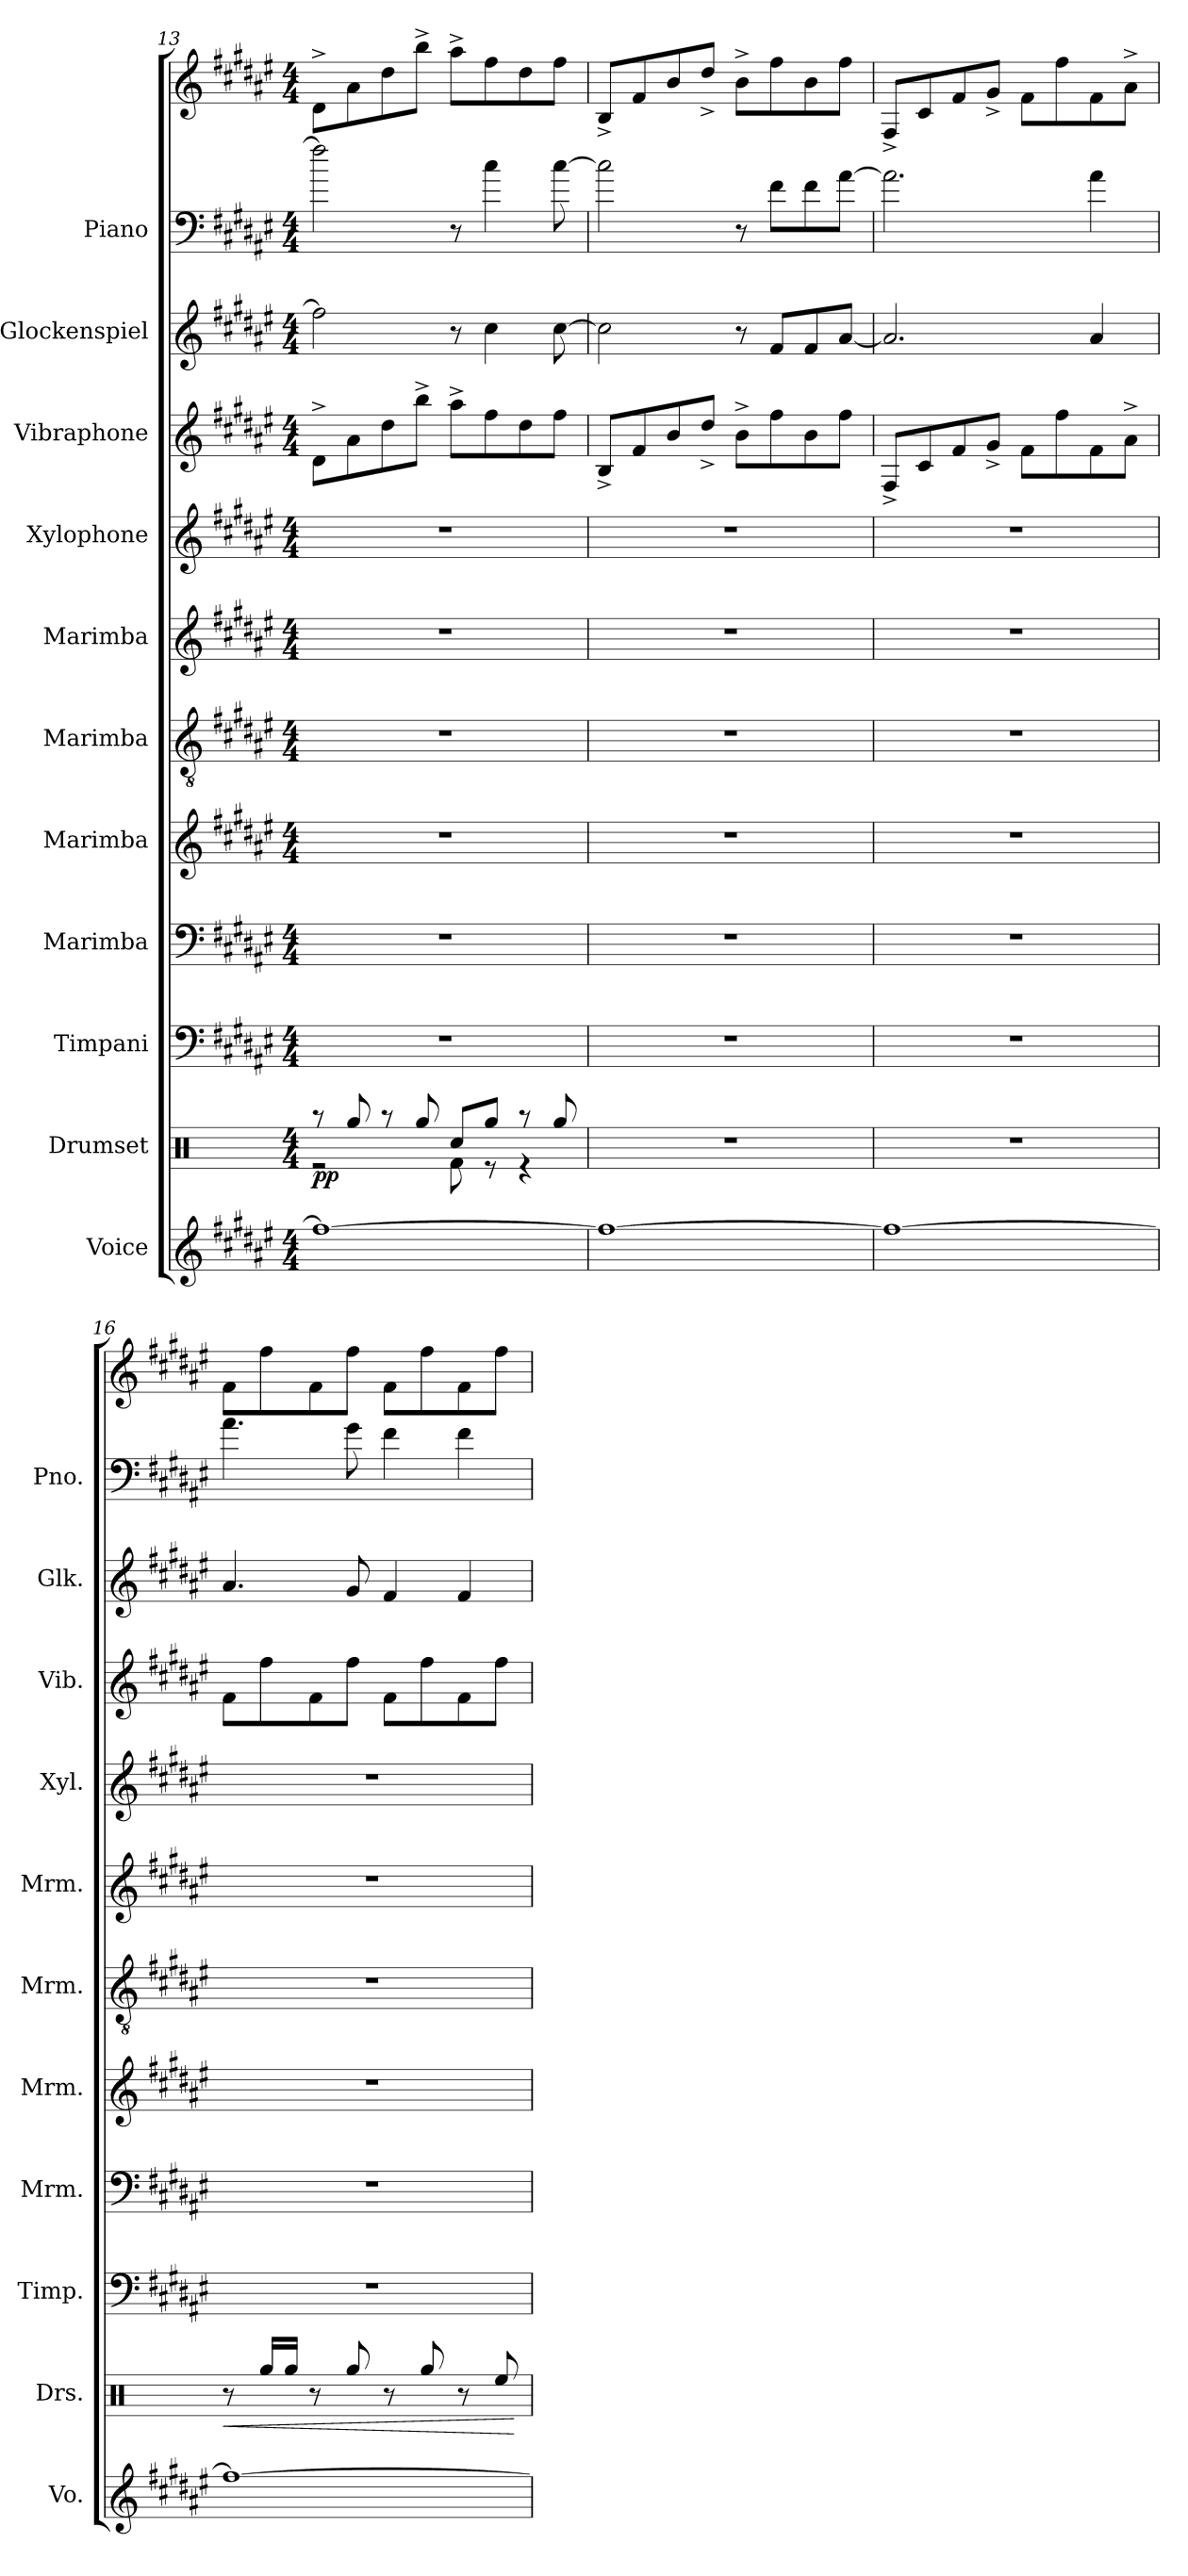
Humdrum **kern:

**kern	**kern	**dynam	**kern	**kern	**kern	**kern	**kern	**kern	**kern	**kern	**kern	**kern
*part11	*part10	*part10	*part9	*part8	*part7	*part6	*part5	*part4	*part3	*part2	*part1	*part1
*staff12	*staff11	*staff11	*staff10	*staff9	*staff8	*staff7	*staff6	*staff5	*staff4	*staff3	*staff2	*staff1
*I"Voice	*I"Drumset	*	*I"Timpani	*I"Marimba	*I"Marimba	*I"Marimba	*I"Marimba	*I"Xylophone	*I"Vibraphone	*I"Glockenspiel	*I"Piano	*
*I'Vo.	*I'Drs.	*	*I'Timp.	*I'Mrm.	*I'Mrm.	*I'Mrm.	*I'Mrm.	*I'Xyl.	*I'Vib.	*I'Glk.	*I'Pno.	*
*clefG2	*clefX	*	*clefF4	*clefF4	*clefG2	*clefGv2	*clefG2	*clefG2	*clefG2	*clefG2	*clefF4	*clefG2
*	*	*	*	*	*	*	*	*ITrd-7c-12	*	*ITrd-14c-24	*	*
*k[f#c#g#d#a#e#]	*k[]	*	*k[f#c#g#d#a#e#]	*k[f#c#g#d#a#e#]	*k[f#c#g#d#a#e#]	*k[f#c#g#d#a#e#]	*k[f#c#g#d#a#e#]	*k[f#c#g#d#a#e#]	*k[f#c#g#d#a#e#]	*k[f#c#g#d#a#e#]	*k[f#c#g#d#a#e#]	*k[f#c#g#d#a#e#]
*M4/4	*M4/4	*	*M4/4	*M4/4	*M4/4	*M4/4	*M4/4	*M4/4	*M4/4	*M4/4	*M4/4	*M4/4
=13	=13	=13	=13	=13	=13	=13	=13	=13	=13	=13	=13	=13
*	*^	*	*	*	*	*	*	*	*	*	*	*
!	!	!	!LO:DY:b	!	!	!	!	!	!	!	!	!	!
1ff#_	8r	2r	pp	1r	1r	1r	1r	1r	1r	8d#^\L	2ffff#\]	2ff#\]	8d#^\L
.	8Rgg/	.	.	.	.	.	.	.	.	8a#\	.	.	8a#\
.	8r	.	.	.	.	.	.	.	.	8dd#\	.	.	8dd#\
.	8Rgg/	.	.	.	.	.	.	.	.	8bb^\J	.	.	8bb^\J
.	8Rcc/L	8Rf\	.	.	.	.	.	.	.	8aa#^\L	8r	8r	8aa#^\L
.	8Rgg/J	8r	.	.	.	.	.	.	.	8ff#\	4cccc#\	4cc#\	8ff#\
.	8r	4r	.	.	.	.	.	.	.	8dd#\	.	.	8dd#\
.	8Rgg/	.	.	.	.	.	.	.	.	8ff#\J	[8cccc#\	[8cc#\	8ff#\J
*	*v	*v	*	*	*	*	*	*	*	*	*	*	*
=14	=14	=14	=14	=14	=14	=14	=14	=14	=14	=14	=14	=14
1ff#_	1r	.	1r	1r	1r	1r	1r	1r	8B^/L	2cccc#\]	2cc#\]	8B^/L
.	.	.	.	.	.	.	.	.	8f#/	.	.	8f#/
.	.	.	.	.	.	.	.	.	8b/	.	.	8b/
.	.	.	.	.	.	.	.	.	8dd#^/J	.	.	8dd#^/J
.	.	.	.	.	.	.	.	.	8b^\L	8r	8r	8b^\L
.	.	.	.	.	.	.	.	.	8ff#\	8fff#/L	8f#\L	8ff#\
.	.	.	.	.	.	.	.	.	8b\	8fff#/	8f#\	8b\
.	.	.	.	.	.	.	.	.	8ff#\J	[8aaa#/J	[8a#\J	8ff#\J
=15	=15	=15	=15	=15	=15	=15	=15	=15	=15	=15	=15	=15
1ff#_	1r	.	1r	1r	1r	1r	1r	1r	8F#^/L	2.aaa#/]	2.a#\]	8F#^/L
.	.	.	.	.	.	.	.	.	8c#/	.	.	8c#/
.	.	.	.	.	.	.	.	.	8f#/	.	.	8f#/
.	.	.	.	.	.	.	.	.	8g#^/J	.	.	8g#^/J
.	.	.	.	.	.	.	.	.	8f#\L	.	.	8f#\L
.	.	.	.	.	.	.	.	.	8ff#\	.	.	8ff#\
.	.	.	.	.	.	.	.	.	8f#\	4aaa#/	4a#\	8f#\
.	.	.	.	.	.	.	.	.	8a#^\J	.	.	8a#^\J
!!LO:PB:g=z
=16	=16	=16	=16	=16	=16	=16	=16	=16	=16	=16	=16	=16
!	!	!LO:HP:b	!	!	!	!	!	!	!	!	!	!
1ff#_	8r	<	1r	1r	1r	1r	1r	1r	8f#\L	4.aaa#/	4.a#\	8f#\L
.	16Rgg/LL	.	.	.	.	.	.	.	8ff#\	.	.	8ff#\
.	16Rgg/JJ	.	.	.	.	.	.	.	.	.	.	.
.	8r	.	.	.	.	.	.	.	8f#\	.	.	8f#\
.	8Rgg/	.	.	.	.	.	.	.	8ff#\J	8ggg#/	8g#\	8ff#\J
.	8r	.	.	.	.	.	.	.	8f#\L	4fff#/	4f#\	8f#\L
.	8Rgg/	.	.	.	.	.	.	.	8ff#\	.	.	8ff#\
.	8r	.	.	.	.	.	.	.	8f#\	4fff#/	4f#\	8f#\
.	8Ree/	.	.	.	.	.	.	.	8ff#\J	.	.	8ff#\J
.	.	[	.	.	.	.	.	.	.	.	.	.
=	=	=	=	=	=	=	=	=	=	=	=	=
*-	*-	*-	*-	*-	*-	*-	*-	*-	*-	*-	*-	*-
